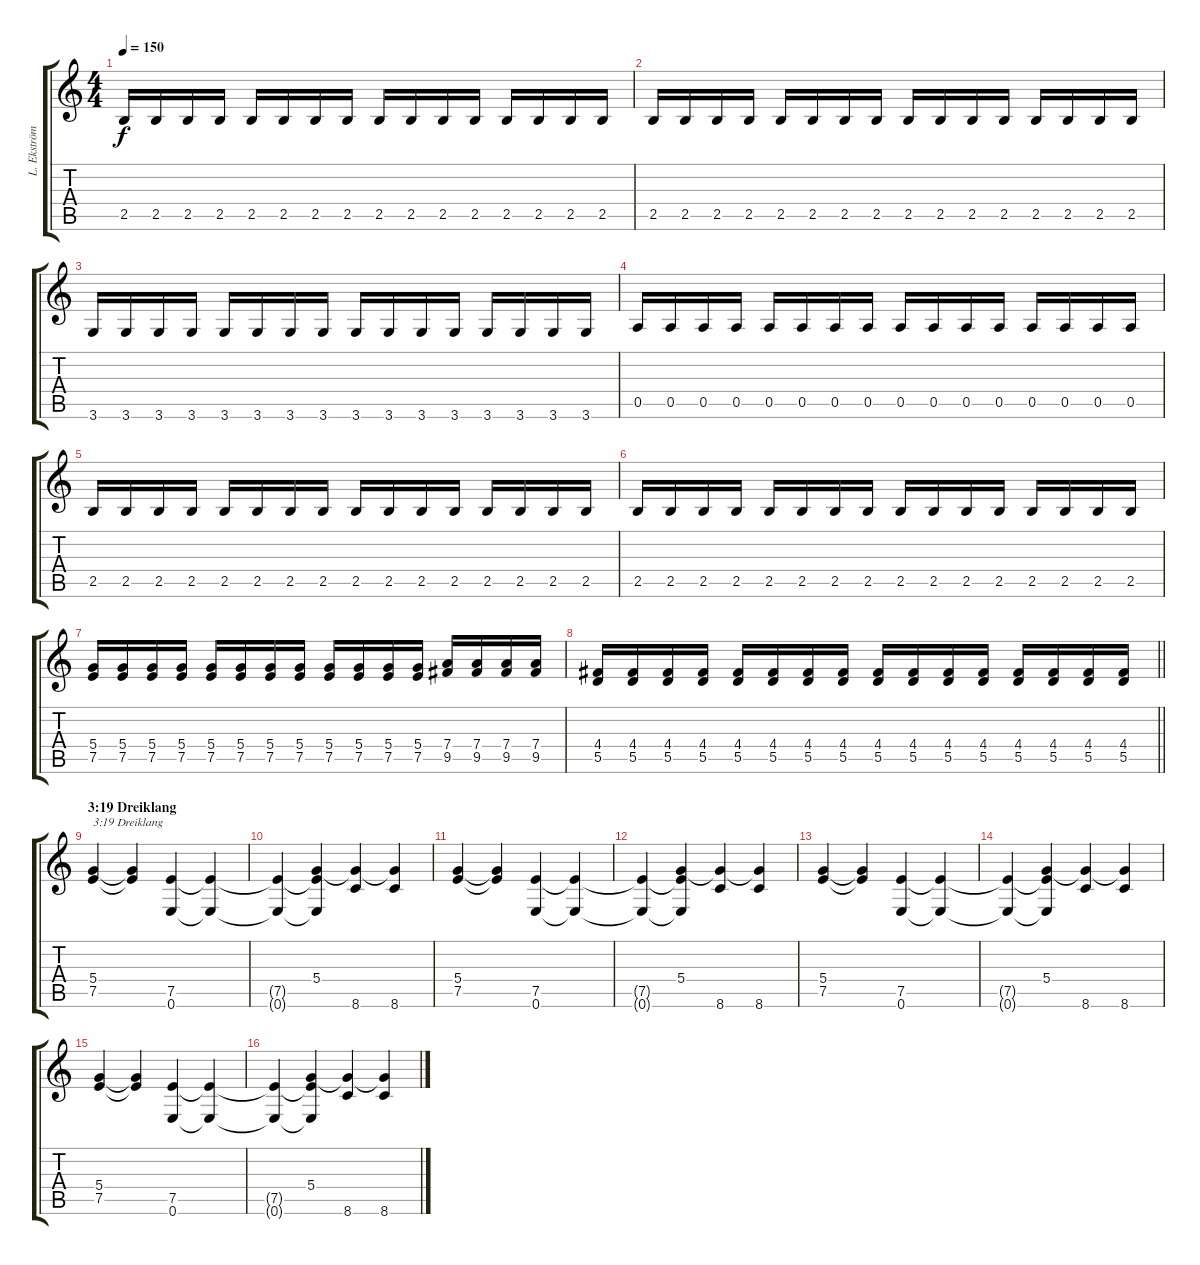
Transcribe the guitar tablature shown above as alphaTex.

\track ("L. Ekström (left guitar)" "L. Ekström") {instrument distortionguitar}
\staff {score tabs}
\tuning (E4 B3 G3 D3 A2 E2) {hide}
\ts (4 4)
\tempo 150
\clef g2
\ks c
2.5.16{dy f} 2.5.16 2.5.16 2.5.16 2.5.16 2.5.16 2.5.16 2.5.16 2.5.16 2.5.16 2.5.16 2.5.16 2.5.16 2.5.16 2.5.16 2.5.16 |
2.5.16 2.5.16 2.5.16 2.5.16 2.5.16 2.5.16 2.5.16 2.5.16 2.5.16 2.5.16 2.5.16 2.5.16 2.5.16 2.5.16 2.5.16 2.5.16 |
3.6.16 3.6.16 3.6.16 3.6.16 3.6.16 3.6.16 3.6.16 3.6.16 3.6.16 3.6.16 3.6.16 3.6.16 3.6.16 3.6.16 3.6.16 3.6.16 |
0.5.16 0.5.16 0.5.16 0.5.16 0.5.16 0.5.16 0.5.16 0.5.16 0.5.16 0.5.16 0.5.16 0.5.16 0.5.16 0.5.16 0.5.16 0.5.16 |
2.5.16 2.5.16 2.5.16 2.5.16 2.5.16 2.5.16 2.5.16 2.5.16 2.5.16 2.5.16 2.5.16 2.5.16 2.5.16 2.5.16 2.5.16 2.5.16 |
2.5.16 2.5.16 2.5.16 2.5.16 2.5.16 2.5.16 2.5.16 2.5.16 2.5.16 2.5.16 2.5.16 2.5.16 2.5.16 2.5.16 2.5.16 2.5.16 |
(5.4 7.5).16 (5.4 7.5).16 (5.4 7.5).16 (5.4 7.5).16 (5.4 7.5).16 (5.4 7.5).16 (5.4 7.5).16 (5.4 7.5).16 (5.4 7.5).16 (5.4 7.5).16 (5.4 7.5).16 (5.4 7.5).16 (7.4 9.5).16 (7.4 9.5).16 (7.4 9.5).16 (7.4 9.5).16 |
\barLineRight lightlight
(4.4 5.5).16 (4.4 5.5).16 (4.4 5.5).16 (4.4 5.5).16 (4.4 5.5).16 (4.4 5.5).16 (4.4 5.5).16 (4.4 5.5).16 (4.4 5.5).16 (4.4 5.5).16 (4.4 5.5).16 (4.4 5.5).16 (4.4 5.5).16 (4.4 5.5).16 (4.4 5.5).16 (4.4 5.5).16 |
\section ("" "3:19 Dreiklang")
(5.4 7.5).4{txt "3:19 Dreiklang" volume 12 instrument distortionguitar} (5.4{t} 7.5{t}).4 (7.5 0.6).4 (7.5{t} 0.6{t}).4 |
(7.5{t} 0.6{t}).4 (5.4 7.5{t} 0.6{t}).4 (5.4{t} 8.6).4 (5.4{t} 8.6).4 |
(5.4 7.5).4 (5.4{t} 7.5{t}).4 (7.5 0.6).4 (7.5{t} 0.6{t}).4 |
(7.5{t} 0.6{t}).4 (5.4 7.5{t} 0.6{t}).4 (5.4{t} 8.6).4 (5.4{t} 8.6).4 |
(5.4 7.5).4 (5.4{t} 7.5{t}).4 (7.5 0.6).4 (7.5{t} 0.6{t}).4 |
(7.5{t} 0.6{t}).4 (5.4 7.5{t} 0.6{t}).4 (5.4{t} 8.6).4 (5.4{t} 8.6).4 |
(5.4 7.5).4 (5.4{t} 7.5{t}).4 (7.5 0.6).4 (7.5{t} 0.6{t}).4 |
(7.5{t} 0.6{t}).4 (5.4 7.5{t} 0.6{t}).4 (5.4{t} 8.6).4 (5.4{t} 8.6).4
